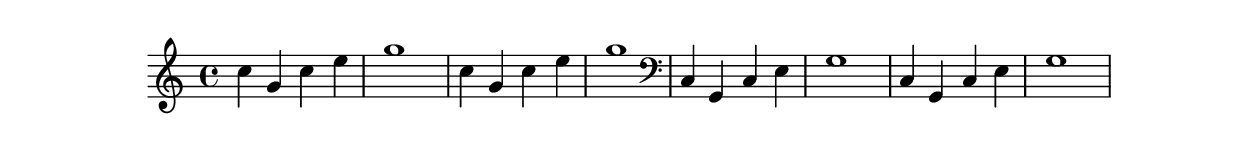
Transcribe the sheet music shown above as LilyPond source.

\header {
  texidoc = "Notes are entered using absolute octaves,
octaves relative to the previous note, or relative to a fixed octave."
  }
\version "2.19.20"

\new Staff {
  \relative c'' { c4 g \absolute { c'' } e' \fixed c'' { g1 }}
  \fixed c'' { c4 \fixed c' { g } c e \relative c''' { g1 } }
  \clef bass \relative c { c4 g c e g1 }
  \fixed c { c4 g, c e g1 }
}
